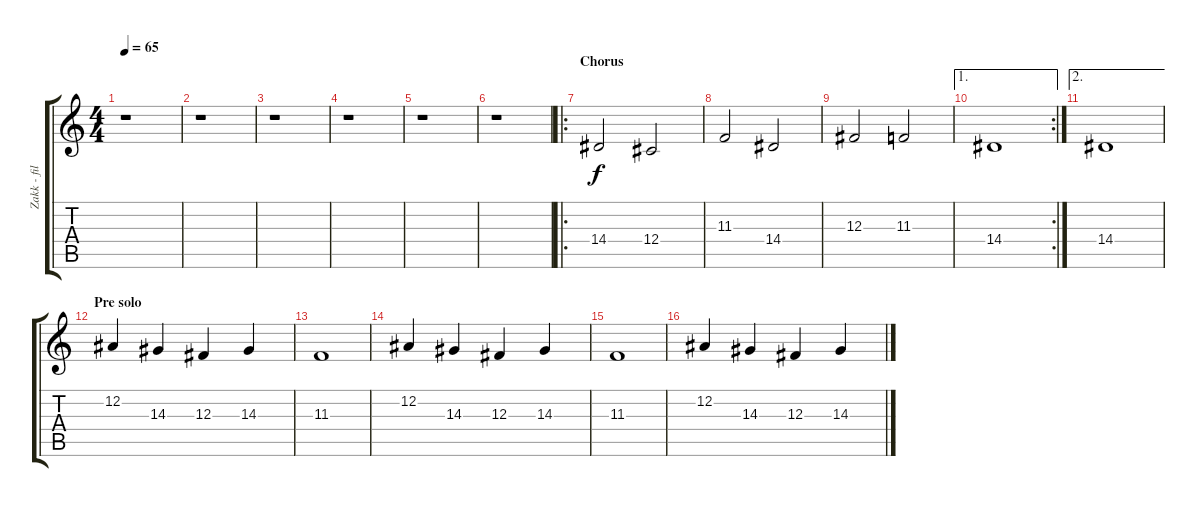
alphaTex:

\track ("Zakk - fill parts" "Zakk - fil") {instrument ocarina}
\staff {score tabs}
\tuning (Eb4 Bb3 Gb3 Db3 Ab2 Eb2) {hide}
\ts (4 4)
\tempo 65
\clef g2
\ks c
r.1{dy f} |
r.1 |
r.1 |
r.1 |
r.1 |
r.1 |
\ro
\section ("" "Chorus")
14.4.2 12.4.2 |
11.3.2 14.4.2 |
12.3.2 11.3.2 |
\ae 1
\rc 2
14.4.1 |
\ae 2
14.4.1 |
\section ("" "Pre solo")
12.2.4 14.3.4 12.3.4 14.3.4 |
11.3.1 |
12.2.4 14.3.4 12.3.4 14.3.4 |
11.3.1 |
12.2.4 14.3.4 12.3.4 14.3.4
